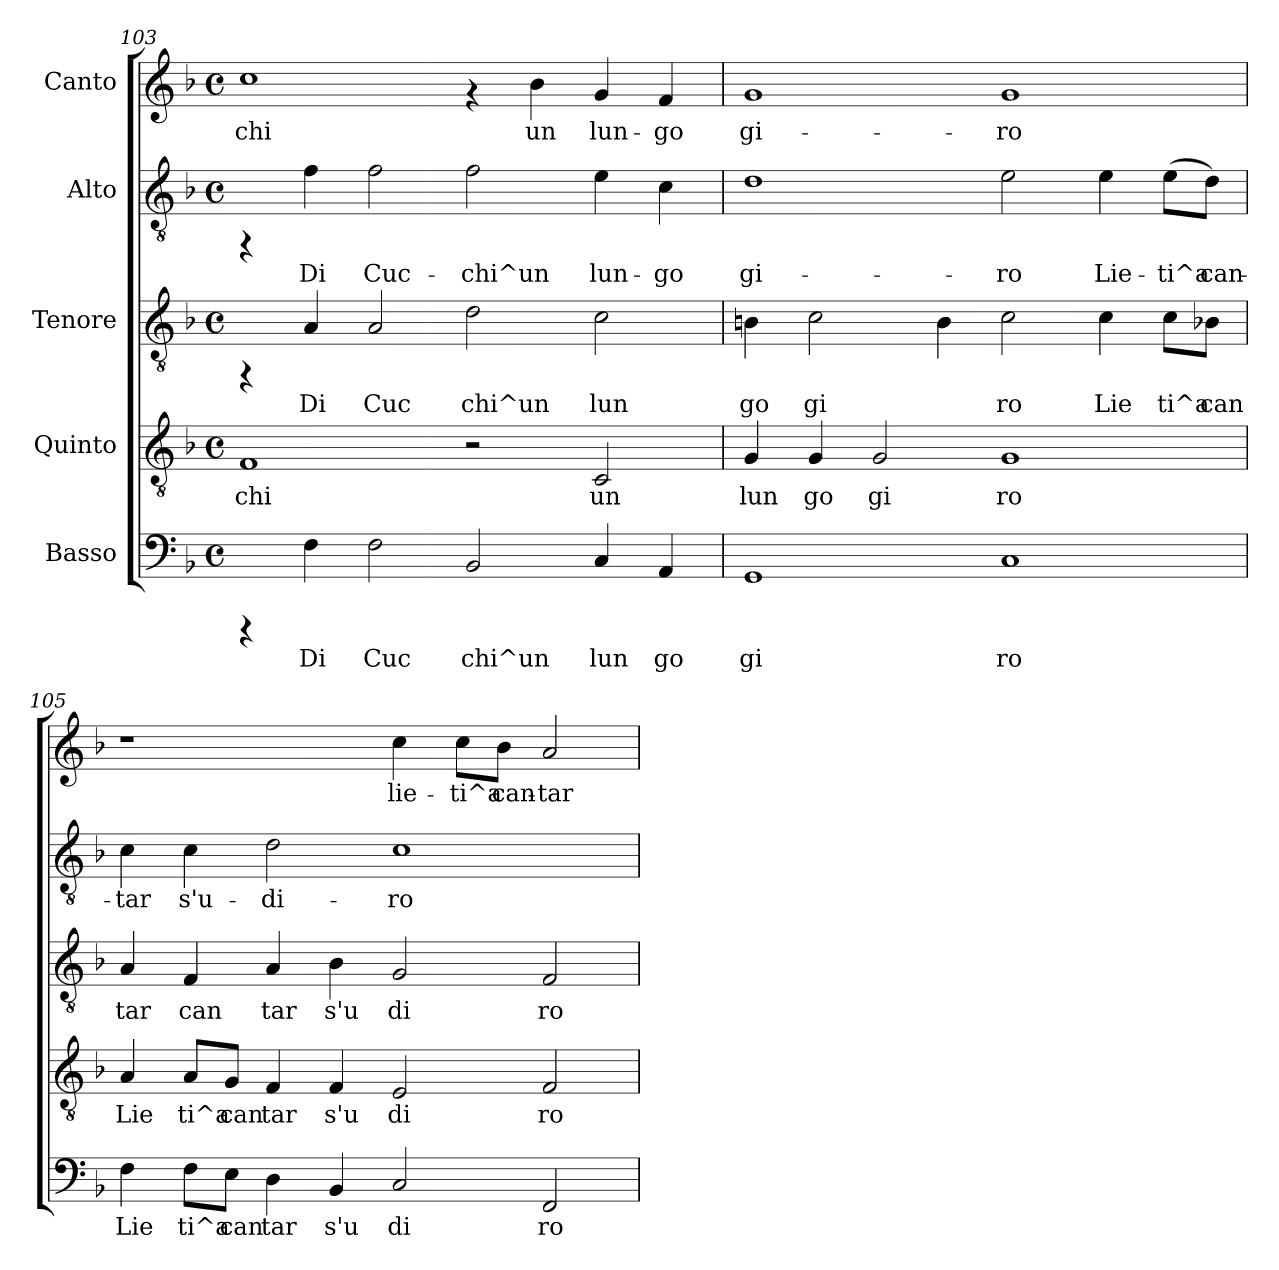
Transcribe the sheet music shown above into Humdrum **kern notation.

**kern	**text	**kern	**text	**kern	**text	**kern	**text	**kern	**text
*part5	*part5	*part4	*part4	*part3	*part3	*part2	*part2	*part1	*part1
*staff5	*staff5	*staff4	*staff4	*staff3	*staff3	*staff2	*staff2	*staff1	*staff1
*I"Basso	*	*I"Quinto	*	*I"Tenore	*	*I"Alto	*	*I"Canto	*
!!LO:PB:g=z
*clefF4	*	*clefGv2	*	*clefGv2	*	*clefGv2	*	*clefG2	*
*k[b-]	*	*k[b-]	*	*k[b-]	*	*k[b-]	*	*k[b-]	*
*F:	*	*F:	*	*F:	*	*F:	*	*F:	*
*M4/4	*	*M4/4	*	*M4/4	*	*M4/4	*	*M4/4	*
*met(c)	*	*met(c)	*	*met(c)	*	*met(c)	*	*met(c)	*
=103	=103	=103	=103	=103	=103	=103	=103	=103	=103
!	!	!	!LO:LY:b:cj	!	!	!	!	!	!LO:LY:b:cj
4rCCC	.	1F	chi	4rFF	.	4rFF	.	1cc	-chi
!	!LO:LY:b:cj	!	!	!	!LO:LY:b:cj	!	!LO:LY:b:cj	!	!
4F\	Di	.	.	4A/	Di	4f\	Di	.	.
!	!LO:LY:b:cj	!	!	!	!LO:LY:b:cj	!	!LO:LY:b:cj	!	!
2F\	Cuc	.	.	2A/	Cuc	2f\	Cuc-	.	.
!	!LO:LY:b:cj	!	!	!	!LO:LY:b:cj	!	!LO:LY:b:cj	!	!
2BB-/	chi^un	2r	.	2d\	chi^un	2f\	-chi^un	4rf	.
!	!	!	!	!	!	!	!	!	!LO:LY:b:cj
.	.	.	.	.	.	.	.	4b-\	un
!	!LO:LY:b:cj	!	!LO:LY:b:cj	!	!LO:LY:b:cj	!	!LO:LY:b:cj	!	!LO:LY:b:cj
4C/	lun	2C/	un	2c\	lun	4e\	lun-	4g/	lun-
!	!LO:LY:b:cj	!	!	!	!	!	!LO:LY:b:cj	!	!LO:LY:b:cj
4AA/	go	.	.	.	.	4c\	-go	4f/	-go
=104	=104	=104	=104	=104	=104	=104	=104	=104	=104
!	!LO:LY:b:cj	!	!LO:LY:b:cj	!	!LO:LY:b:cj	!	!LO:LY:b:cj	!	!LO:LY:b:cj
1GG	gi	4G/	lun	4Bn\	go	1d	gi-	1g	gi-
!	!	!	!LO:LY:b:cj	!	!LO:LY:b:cj	!	!	!	!
.	.	4G/	go	2c\	gi	.	.	.	.
!	!	!	!LO:LY:b:cj	!	!	!	!	!	!
.	.	2G/	gi	.	.	.	.	.	.
!	!	!	!	!	!LO:LY:b:cj	!	!	!	!
.	.	.	.	4B\	.	.	.	.	.
!	!LO:LY:b:cj	!	!LO:LY:b:cj	!	!LO:LY:b:cj	!	!LO:LY:b:cj	!	!LO:LY:b:cj
1C	ro	1G	ro	2c\	ro	2e\	-ro	1g	-ro
!	!	!	!	!	!LO:LY:b:cj	!	!LO:LY:b:cj	!	!
.	.	.	.	4c\	Lie	4e\	Lie-	.	.
!	!	!	!	!	!LO:LY:b:cj	!	!LO:LY:b:cj	!	!
.	.	.	.	8c\L	ti^a	(<8e\L	-ti^a	.	.
!	!	!	!	!	!LO:LY:b:cj	!	!LO:LY:b:cj	!	!
.	.	.	.	8B-X\J	can	8d\J)	can-	.	.
=105	=105	=105	=105	=105	=105	=105	=105	=105	=105
!	!LO:LY:b:cj	!	!LO:LY:b:cj	!	!LO:LY:b:cj	!	!LO:LY:b:cj	!	!
4F\	Lie	4A/	Lie	4A/	tar	4c\	-tar	1r	.
!	!LO:LY:b:cj	!	!LO:LY:b:cj	!	!LO:LY:b:cj	!	!LO:LY:b:cj	!	!
8F\L	ti^a	8A/L	ti^a	4F/	can	4c\	s'u-	.	.
!	!LO:LY:b:cj	!	!LO:LY:b:cj	!	!	!	!	!	!
8E\J	can	8G/J	can	.	.	.	.	.	.
!	!LO:LY:b:cj	!	!LO:LY:b:cj	!	!LO:LY:b:cj	!	!LO:LY:b:cj	!	!
4D\	tar	4F/	tar	4A/	tar	2d\	-di-	.	.
!	!LO:LY:b:cj	!	!LO:LY:b:cj	!	!LO:LY:b:cj	!	!	!	!
4BB-/	s'u	4F/	s'u	4B-\	s'u	.	.	.	.
!	!LO:LY:b:cj	!	!LO:LY:b:cj	!	!LO:LY:b:cj	!	!LO:LY:b:cj	!	!LO:LY:b:cj
2C/	di	2E/	di	2G/	di	1c	-ro	4cc\	lie-
!	!	!	!	!	!	!	!	!	!LO:LY:b:cj
.	.	.	.	.	.	.	.	8cc\L	-ti^a
!	!	!	!	!	!	!	!	!	!LO:LY:b:cj
.	.	.	.	.	.	.	.	8b-\J	can-
!	!LO:LY:b:cj	!	!LO:LY:b:cj	!	!LO:LY:b:cj	!	!	!	!LO:LY:b:cj
2FF/	ro	2F/	ro	2F/	ro	.	.	2a/	-tar
=	=	=	=	=	=	=	=	=	=
*-	*-	*-	*-	*-	*-	*-	*-	*-	*-
